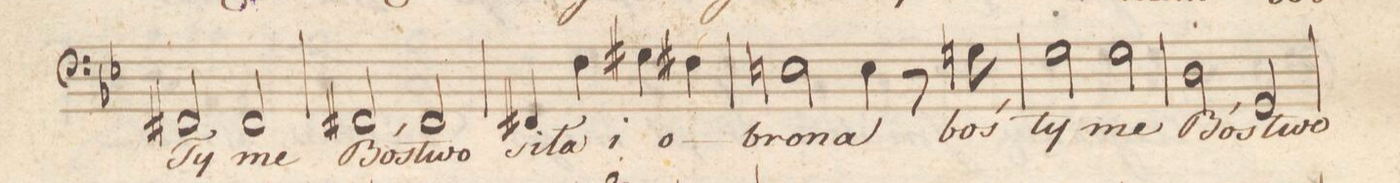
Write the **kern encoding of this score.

**kern	**text	**dynam
*I"Baſso.	*	*
*clefF4	*	*
*k[b-e-]	*	*
*met(C.|)	*	*
*M2/2	*	*
2FF#X/	Ty	.
2FF#/	me	.
=18	=18	=18
2FF#X/	Bó-	.
2FF#/	-stwo	.
=19	=19	=19
4FF#X/	si-	.
4F\	-ła	.
4G#X\	i	.
4F#X\	o-	.
=20	=20	=20
2En\	-bro-	.
4E\	-na	.
8r	.	.
8Gn\	boś	.
=21	=21	=21
2G\	ty	.
2G\	me	.
=22	=22	=22
2D\	Bó-	.
2GG/	-stwo	.
=23	=23	=23
*-	*-	*-
